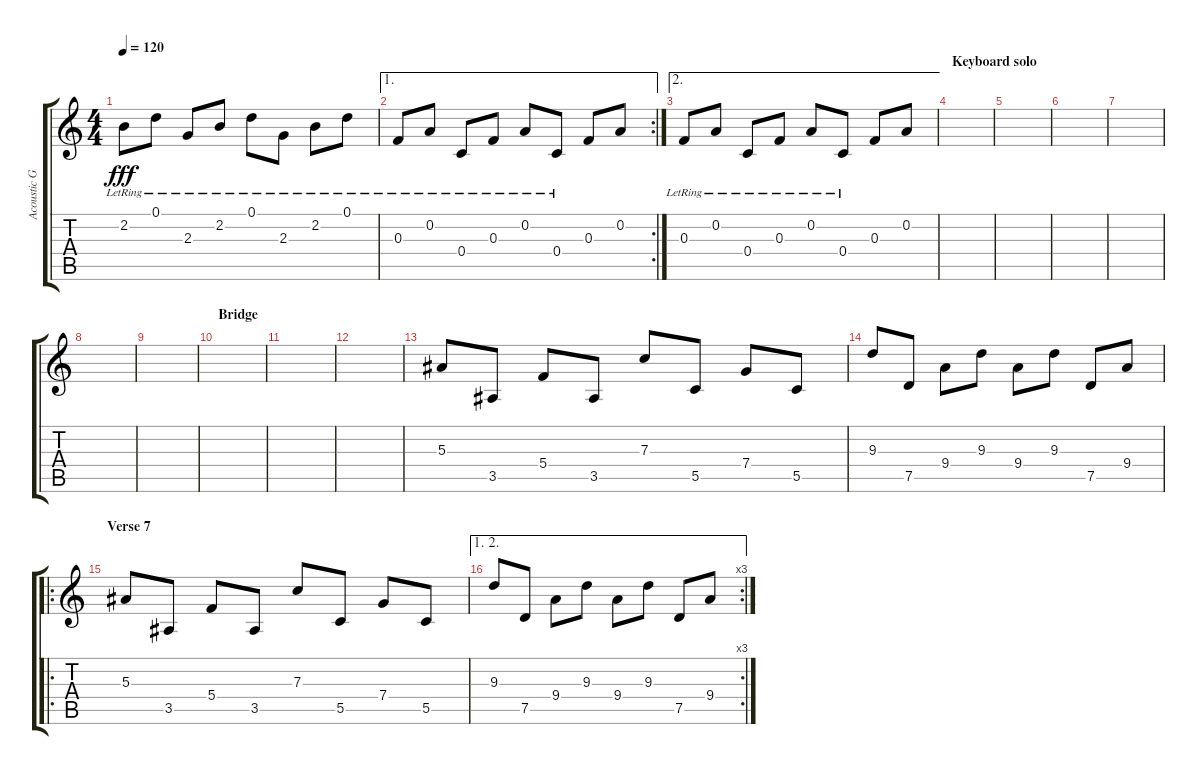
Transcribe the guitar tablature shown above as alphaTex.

\track ("Acoustic Guitar 2" "Acoustic G") {instrument acousticguitarsteel}
\staff {score tabs}
\tuning (D4 A3 F3 C3 G2 D2) {hide}
\ts (4 4)
\tempo 120
\clef g2
\ks c
2.2{lr}.8{dy fff} 0.1{lr}.8 2.3{lr}.8 2.2{lr}.8 0.1{lr}.8 2.3{lr}.8 2.2{lr}.8 0.1{lr}.8 |
\ae 1
\rc 2
0.3{lr}.8 0.2{lr}.8 0.4{lr}.8 0.3{lr}.8 0.2{lr}.8 0.4{lr}.8 0.3.8 0.2.8 |
\ae 2
0.3{lr}.8 0.2{lr}.8 0.4{lr}.8 0.3{lr}.8 0.2{lr}.8 0.4{lr}.8 0.3.8 0.2.8 |
\section ("" "Keyboard solo")
|
|
|
|
|
|
\section ("" "Bridge")
|
|
|
5.3.8 3.5.8 5.4.8 3.5.8 7.3.8 5.5.8 7.4.8 5.5.8 |
9.3.8 7.5.8 9.4.8 9.3.8 9.4.8 9.3.8 7.5.8 9.4.8 |
\ro
\section ("" "Verse 7")
5.3.8 3.5.8 5.4.8 3.5.8 7.3.8 5.5.8 7.4.8 5.5.8 |
\ae (1 2)
\rc 3
9.3.8 7.5.8 9.4.8 9.3.8 9.4.8 9.3.8 7.5.8 9.4.8
